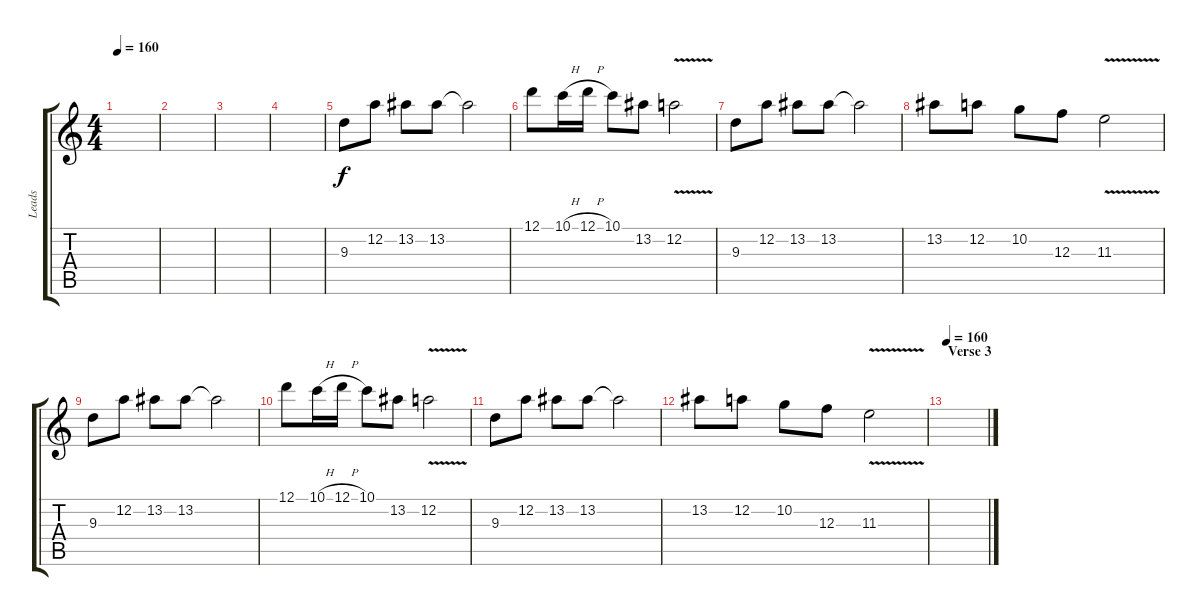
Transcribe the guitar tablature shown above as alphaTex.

\track ("Leads" "Leads") {instrument distortionguitar}
\staff {score tabs}
\tuning (D4 A3 F3 C3 G2 D2) {hide}
\ts (4 4)
\tempo 160
\clef g2
\ks c
|
|
|
|
9.3.8 12.2.8 13.2.8 13.2.8 13.2{t}.2 |
12.1.8 10.1{h}.16 12.1{h}.16 10.1.8 13.2.8 12.2{v}.2 |
9.3.8 12.2.8 13.2.8 13.2.8 13.2{t}.2 |
13.2.8 12.2.8 10.2.8 12.3.8 11.3{v}.2 |
9.3.8 12.2.8 13.2.8 13.2.8 13.2{t}.2 |
12.1.8 10.1{h}.16 12.1{h}.16 10.1.8 13.2.8 12.2{v}.2 |
9.3.8 12.2.8 13.2.8 13.2.8 13.2{t}.2 |
13.2.8 12.2.8 10.2.8 12.3.8 11.3{v}.2 |
\section ("" "Verse 3")
\tempo 160
